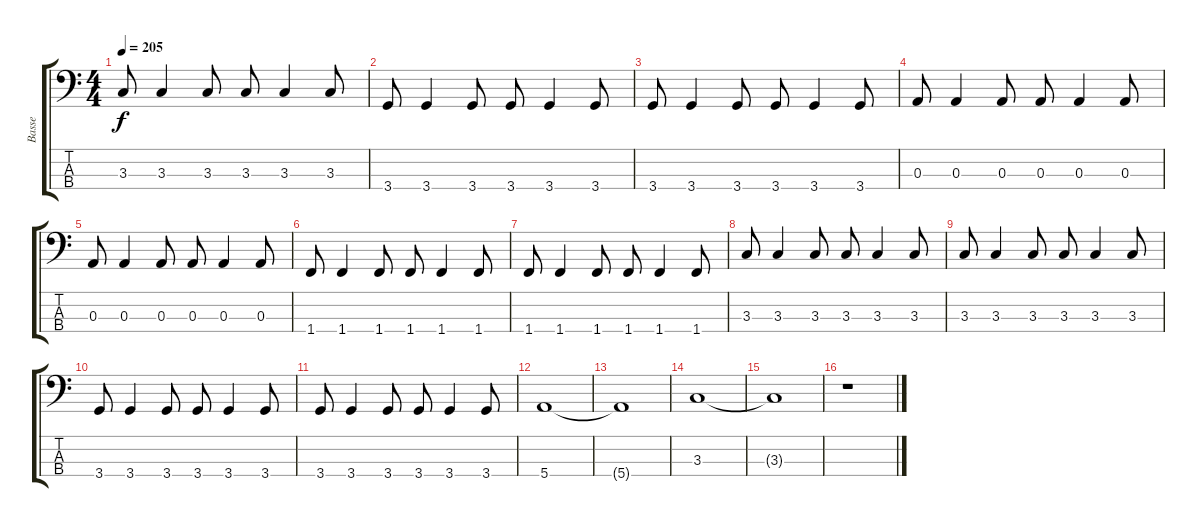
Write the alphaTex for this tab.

\track ("Basse" "Basse") {instrument electricbasspick}
\staff {score tabs}
\tuning (G2 D2 A1 E1) {hide}
\ts (4 4)
\tempo 205
\clef f4
\ks c
3.3.8{dy f} 3.3.4 3.3.8 3.3.8 3.3.4 3.3.8 |
3.4.8 3.4.4 3.4.8 3.4.8 3.4.4 3.4.8 |
3.4.8 3.4.4 3.4.8 3.4.8 3.4.4 3.4.8 |
0.3.8 0.3.4 0.3.8 0.3.8 0.3.4 0.3.8 |
0.3.8 0.3.4 0.3.8 0.3.8 0.3.4 0.3.8 |
1.4.8 1.4.4 1.4.8 1.4.8 1.4.4 1.4.8 |
1.4.8 1.4.4 1.4.8 1.4.8 1.4.4 1.4.8 |
3.3.8 3.3.4 3.3.8 3.3.8 3.3.4 3.3.8 |
3.3.8 3.3.4 3.3.8 3.3.8 3.3.4 3.3.8 |
3.4.8 3.4.4 3.4.8 3.4.8 3.4.4 3.4.8 |
3.4.8 3.4.4 3.4.8 3.4.8 3.4.4 3.4.8 |
5.4.1 |
5.4{t}.1 |
3.3.1 |
3.3{t}.1 |
r.1
